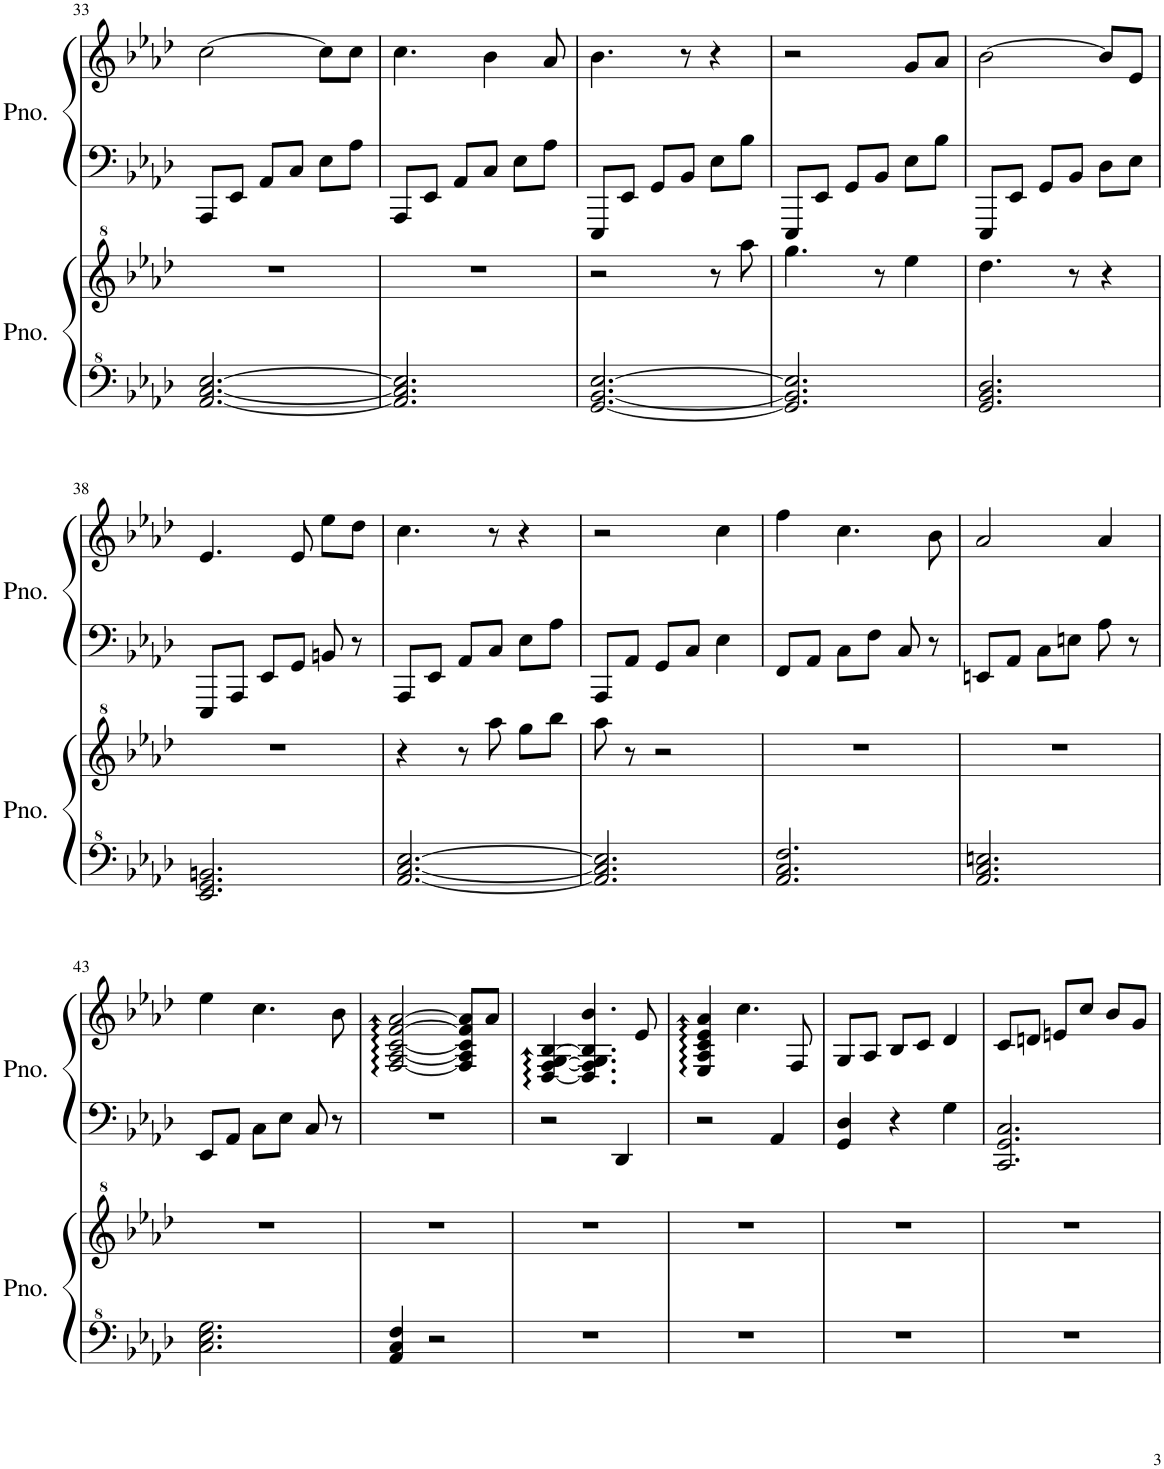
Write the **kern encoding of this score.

**kern	**kern	**kern	**kern
*part2	*part2	*part1	*part1
*staff4	*staff3	*staff2	*staff1
*I"Piano	*	*I"Piano	*
*I'Pno.	*	*I'Pno.	*
!!LO:PB:g=z
*clefF^4	*clefG^2	*clefF4	*clefG2
*k[b-e-a-d-]	*k[b-e-a-d-]	*k[b-e-a-d-]	*k[b-e-a-d-]
*M3/4	*M3/4	*M3/4	*M3/4
=33	=33	=33	=33
[2.A-/ [2.c/ [2.e-/	2.r	8AAA-/L	[2cc\
.	.	8EE-/J	.
.	.	8AA-/L	.
.	.	8C/J	.
.	.	8E-\L	8cc\L]
.	.	8A-\J	8cc\J
=34	=34	=34	=34
2.A-/] 2.c/] 2.e-/]	2.r	8AAA-/L	4.cc\
.	.	8EE-/J	.
.	.	8AA-/L	.
.	.	8C/J	4b-\
.	.	8E-\L	.
.	.	8A-\J	8a-/
=35	=35	=35	=35
[2.G/ [2.B-/ [2.e-/	2r	8EEE-/L	4.b-\
.	.	8EE-/J	.
.	.	8GG/L	.
.	.	8BB-/J	8r
.	8r	8E-\L	4r
.	8aaa-\	8B-\J	.
=36	=36	=36	=36
2.G/] 2.B-/] 2.e-/]	4.ggg\	8EEE-/L	2r
.	.	8EE-/J	.
.	.	8GG/L	.
.	8r	8BB-/J	.
.	4eee-\	8E-\L	8g/L
.	.	8B-\J	8a-/J
=37	=37	=37	=37
2.G/ 2.B-/ 2.d-/	4.ddd-\	8EEE-/L	[2b-\
.	.	8EE-/J	.
.	.	8GG/L	.
.	8r	8BB-/J	.
.	4r	8D-\L	8b-/L]
.	.	8E-\J	8e-/J
!!LO:LB:g=z
=38	=38	=38	=38
2.E-/ 2.G/ 2.Bn/	2.r	8EEE-/L	4.e-/
.	.	8AAA-/J	.
.	.	8EE-/L	.
.	.	8GG/J	8e-/
.	.	8BBn/	8ee-\L
.	.	8r	8dd-\J
=39	=39	=39	=39
[2.A-/ [2.c/ [2.e-/	4r	8AAA-/L	4.cc\
.	.	8EE-/J	.
.	8r	8AA-/L	.
.	8aaa-\	8C/J	8r
.	8ggg\L	8E-\L	4r
.	8bbb-\J	8A-\J	.
=40	=40	=40	=40
2.A-/] 2.c/] 2.e-/]	8aaa-\	8AAA-/L	2r
.	8r	8AA-/J	.
.	2r	8GG/L	.
.	.	8C/J	.
.	.	4E-\	4cc\
=41	=41	=41	=41
2.A-/ 2.c/ 2.f/	2.r	8FF/L	4ff\
.	.	8AA-/J	.
.	.	8C\L	4.cc\
.	.	8F\J	.
.	.	8C/	.
.	.	8r	8b-\
=42	=42	=42	=42
2.A-/ 2.c/ 2.en/	2.r	8EEn/L	2a-/
.	.	8AA-/J	.
.	.	8C\L	.
.	.	8En\J	.
.	.	8A-\	4a-/
.	.	8r	.
!!LO:LB:g=z
=43	=43	=43	=43
2.c\ 2.e-\ 2.g\	2.r	8EE-/L	4ee-\
.	.	8AA-/J	.
.	.	8C\L	4.cc\
.	.	8E-\J	.
.	.	8C/	.
.	.	8r	8b-\
=44	=44	=44	=44
4A-/ 4c/ 4f/	2.r	2.r	[2F/ [2A-/ [2c/ [2f/ [2a-/
2r	.	.	.
.	.	.	8F/] 8A-/] 8c/] 8f/] 8a-/]L
.	.	.	8a-/J
=45	=45	=45	=45
2.r	2.r	2r	[4D-/ [4F/ [4G/ [4B-/
.	.	.	4.D-/] 4.F/] 4.G/] 4.B-/] 4.b-/
.	.	4DD-/	.
.	.	.	8e-/
=46	=46	=46	=46
2.r	2.r	2r	4E-/ 4A-/ 4c/ 4e-/ 4a-/
.	.	.	4.cc\
.	.	4AA-/	.
.	.	.	8F/
=47	=47	=47	=47
2.r	2.r	4GG/ 4D-/	8G/L
.	.	.	8A-/J
.	.	4r	8B-/L
.	.	.	8c/J
.	.	4G\	4d-/
=48	=48	=48	=48
2.r	2.r	2.CC/ 2.GG/ 2.C/	8c/L
.	.	.	8dn/J
.	.	.	8en/L
.	.	.	8cc/J
.	.	.	8b-/L
.	.	.	8g/J
=	=	=	=
*-	*-	*-	*-
